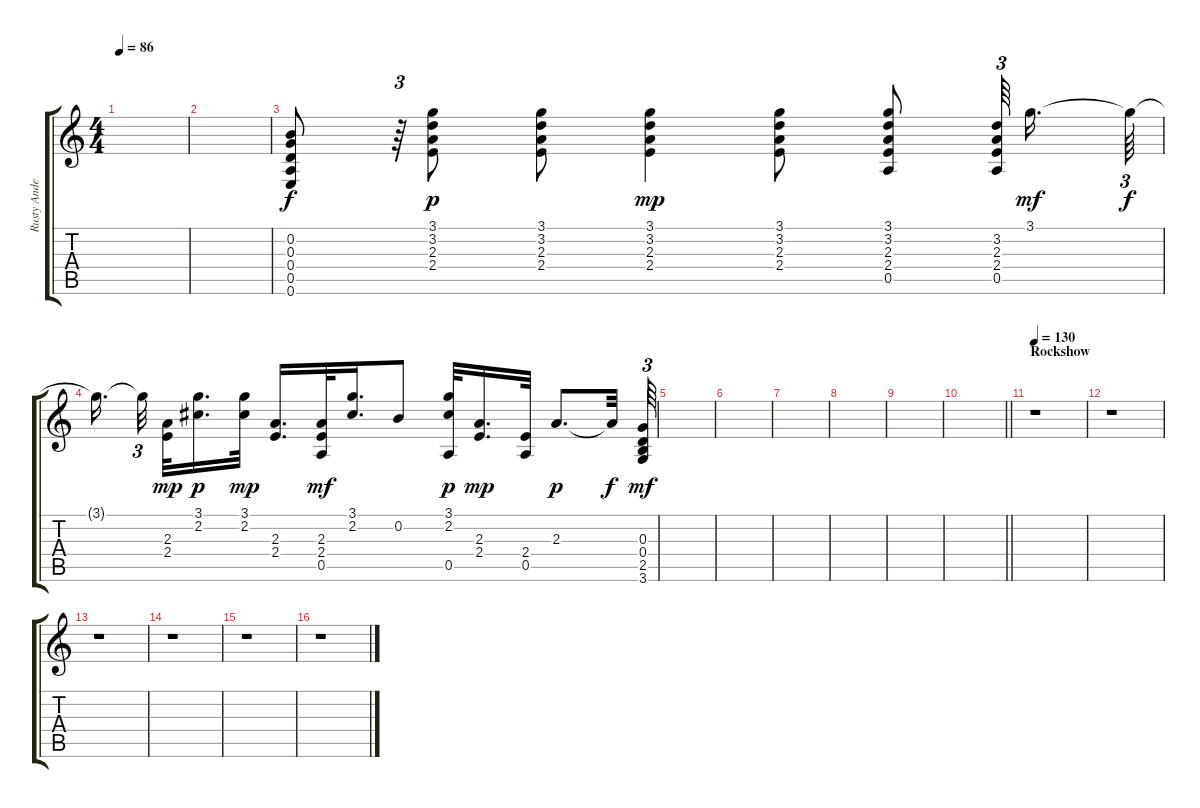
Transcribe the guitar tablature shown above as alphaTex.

\track ("Rusty Anderson" "Rusty Ande") {instrument acousticguitarsteel}
\staff {score tabs}
\tuning (E4 B3 G3 D3 A2 E2) {hide}
\ts (4 4)
\tempo 86
\clef g2
\ks c
|
|
(0.2 0.3 0.4 0.5 0.6).8 r.64{tu (3 2)} (3.1 3.2 2.3 2.4).8{dy p} (3.1 3.2 2.3 2.4).8 (3.1 3.2 2.3 2.4).4{dy mp} (3.1 3.2 2.3 2.4).8 (3.1 3.2 2.3 2.4 0.5).8 (3.2 2.3 2.4 0.5).64{tu (3 2) beam splitsecondary} 3.1.16{d dy mf} 3.1{t}.64{tu (3 2) dy f} |
3.1{t}.16{d beam splitsecondary} 3.1{t}.32{tu (3 2) beam splitsecondary} (2.3 2.4).32{dy mp} (3.1 2.2).16{d dy p} (3.1 2.2).32{dy mp} (2.3 2.4).16{d} (2.3 2.4 0.5).32{dy mf} (3.1 2.2).16{d} 0.2.8 (3.1 2.2 0.5).32{dy p} (2.3 2.4).16{d dy mp} (2.4 0.5).32 2.3.8{d dy p} 2.3{t}.32{dy f} (0.3 0.4 2.5 3.6).64{tu (3 2) dy mf} |
|
|
|
|
|
\barLineRight lightlight
|
\section ("" "Rockshow")
\tempo 130
r.1{instrument panflute} |
r.1 |
r.1 |
r.1 |
r.1 |
r.1
